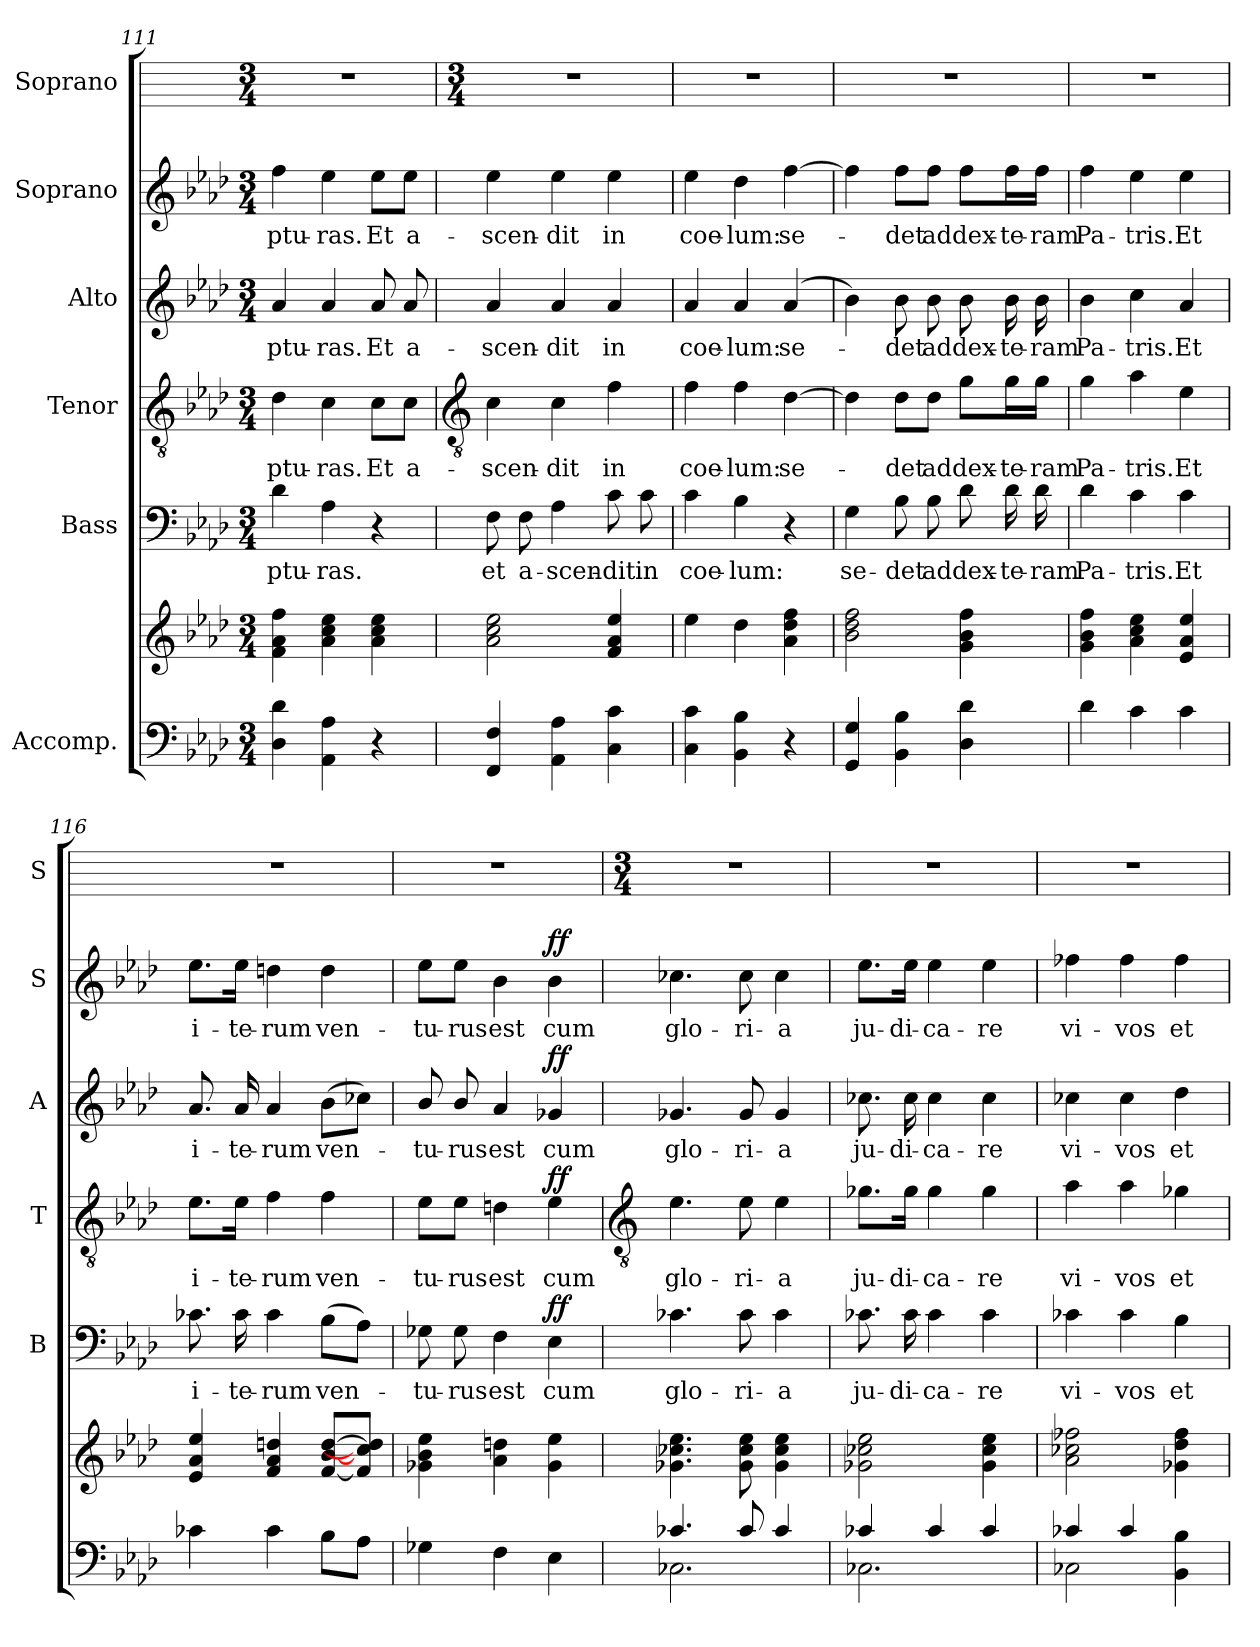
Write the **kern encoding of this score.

**kern	**kern	**kern	**text	**dynam	**kern	**text	**dynam	**kern	**text	**dynam	**kern	**text	**dynam	**kern
*part6	*part6	*part5	*part5	*part5	*part4	*part4	*part4	*part3	*part3	*part3	*part2	*part2	*part2	*part1
*staff7	*staff6	*staff5	*staff5	*staff5	*staff4	*staff4	*staff4	*staff3	*staff3	*staff3	*staff2	*staff2	*staff2	*staff1
*I"Accomp.	*	*I"Bass	*	*	*I"Tenor	*	*	*I"Alto	*	*	*I"Soprano	*	*	*I"Soprano
*	*	*I'B	*	*	*I'T	*	*	*I'A	*	*	*I'S	*	*	*I'S
*clefF4	*clefG2	*clefF4	*	*	*clefGv2	*	*	*clefG2	*	*	*clefG2	*	*	*
*k[b-e-a-d-]	*k[b-e-a-d-]	*k[b-e-a-d-]	*	*	*k[b-e-a-d-]	*	*	*k[b-e-a-d-]	*	*	*k[b-e-a-d-]	*	*	*
*A-:	*A-:	*A-:	*	*	*A-:	*	*	*A-:	*	*	*A-:	*	*	*
*M3/4	*M3/4	*M3/4	*	*	*M3/4	*	*	*M3/4	*	*	*M3/4	*	*	*M3/4
=111	=111	=111	=111	=111	=111	=111	=111	=111	=111	=111	=111	=111	=111	=111
*^	*	*	*	*	*	*	*	*	*	*	*	*	*	*
!	!	!	!	!LO:LY:b	!	!	!LO:LY:b	!	!	!LO:LY:b	!	!	!LO:LY:b	!	!
4D- 4d-	2ryy	4f 4a- 4ff	4d-	-ptu-	.	4d-	-ptu-	.	4a-	-ptu-	.	4ff	-ptu-	.	2.r
!	!	!	!	!LO:LY:b	!	!	!LO:LY:b	!	!	!LO:LY:b	!	!	!LO:LY:b	!	!
4AA- 4A-	.	4a- 4cc 4ee-	4A-	-ras.	.	4c	-ras.	.	4a-	-ras.	.	4ee-	-ras.	.	.
!	!	!	!	!	!	!	!LO:LY:b	!	!	!LO:LY:b	!	!	!LO:LY:b	!	!
4r	4ryy	4a- 4cc 4ee-	4r	.	.	8c\L	Et	.	8a-	Et	.	8ee-\L	Et	.	.
!	!	!	!	!	!	!	!LO:LY:b	!	!	!LO:LY:b	!	!	!LO:LY:b	!	!
.	.	.	.	.	.	8c\J	a-	.	8a-	a-	.	8ee-\J	a-	.	.
*v	*v	*	*	*	*	*	*	*	*	*	*	*	*	*	*
!!LO:LB:g=z
=112	=112	=112	=112	=112	=112	=112	=112	=112	=112	=112	=112	=112	=112	=112
*	*	*	*	*	*clefGv2	*	*	*	*	*	*	*	*	*
*	*	*	*	*	*	*	*	*	*	*	*	*	*	*M3/4
!	!	!	!LO:LY:b	!	!	!LO:LY:b	!	!	!LO:LY:b	!	!	!LO:LY:b	!	!
4FF 4F	2a- 2cc 2ee-	8F	et	.	4c	-scen-	.	4a-	-scen-	.	4ee-	-scen-	.	2.r
!	!	!	!LO:LY:b	!	!	!	!	!	!	!	!	!	!	!
.	.	8F	a-	.	.	.	.	.	.	.	.	.	.	.
!	!	!	!LO:LY:b	!	!	!LO:LY:b	!	!	!LO:LY:b	!	!	!LO:LY:b	!	!
4AA- 4A-	.	4A-	-scen-	.	4c	-dit	.	4a-	-dit	.	4ee-	-dit	.	.
!	!	!	!LO:LY:b	!	!	!LO:LY:b	!	!	!LO:LY:b	!	!	!LO:LY:b	!	!
4C 4c	4f 4a- 4ee-	8c	-dit	.	4f	in	.	4a-	in	.	4ee-	in	.	.
!	!	!	!LO:LY:b	!	!	!	!	!	!	!	!	!	!	!
.	.	8c	in	.	.	.	.	.	.	.	.	.	.	.
=113	=113	=113	=113	=113	=113	=113	=113	=113	=113	=113	=113	=113	=113	=113
!	!	!	!LO:LY:b	!	!	!LO:LY:b	!	!	!LO:LY:b	!	!	!LO:LY:b	!	!
4C 4c	4ee-	4c	coe-	.	4f	coe-	.	4a-	coe-	.	4ee-	coe-	.	2.r
!	!	!	!LO:LY:b	!	!	!LO:LY:b	!	!	!LO:LY:b	!	!	!LO:LY:b	!	!
4BB- 4B-	4dd-	4B-	-lum:	.	4f	-lum:	.	4a-	-lum:	.	4dd-	-lum:	.	.
!	!	!	!	!	!	!LO:LY:b	!	!	!LO:LY:b	!	!	!LO:LY:b	!	!
4r	4a- 4dd- 4ff	4r	.	.	[4d-	se-	.	(<4a-	se-	.	[4ff	se-	.	.
=114	=114	=114	=114	=114	=114	=114	=114	=114	=114	=114	=114	=114	=114	=114
!	!	!	!LO:LY:b	!	!	!	!	!	!	!	!	!	!	!
4GG 4G	2b- 2dd- 2ff	4G	se-	.	4d-]	.	.	4b-)	.	.	4ff]	.	.	2.r
!	!	!	!LO:LY:b	!	!	!LO:LY:b	!	!	!LO:LY:b	!	!	!LO:LY:b	!	!
4BB- 4B-	.	8B-	-det	.	8d-\L	det	.	8b-	det	.	8ff\L	det	.	.
!	!	!	!LO:LY:b	!	!	!LO:LY:b	!	!	!LO:LY:b	!	!	!LO:LY:b	!	!
.	.	8B-	ad	.	8d-\J	ad	.	8b-	ad	.	8ff\J	ad	.	.
!	!	!	!LO:LY:b	!	!	!LO:LY:b	!	!	!LO:LY:b	!	!	!LO:LY:b	!	!
4D- 4d-	4g 4b- 4ff	8d-	dex-	.	8g\L	dex-	.	8b-	dex-	.	8ff\L	dex-	.	.
!	!	!	!LO:LY:b	!	!	!LO:LY:b	!	!	!LO:LY:b	!	!	!LO:LY:b	!	!
.	.	16d-	-te-	.	16g\L	-te-	.	16b-	-te-	.	16ff\L	-te-	.	.
!	!	!	!LO:LY:b	!	!	!LO:LY:b	!	!	!LO:LY:b	!	!	!LO:LY:b	!	!
.	.	16d-	-ram	.	16g\JJ	-ram	.	16b-	-ram	.	16ff\JJ	-ram	.	.
=115	=115	=115	=115	=115	=115	=115	=115	=115	=115	=115	=115	=115	=115	=115
!	!	!	!LO:LY:b	!	!	!LO:LY:b	!	!	!LO:LY:b	!	!	!LO:LY:b	!	!
4d-	4g 4b- 4ff	4d-	Pa-	.	4g	Pa-	.	4b-	Pa-	.	4ff	Pa-	.	2.r
!	!	!	!LO:LY:b	!	!	!LO:LY:b	!	!	!LO:LY:b	!	!	!LO:LY:b	!	!
4c	4a- 4cc 4ee-	4c	-tris.	.	4a-	-tris.	.	4cc	-tris.	.	4ee-	-tris.	.	.
!	!	!	!LO:LY:b	!	!	!LO:LY:b	!	!	!LO:LY:b	!	!	!LO:LY:b	!	!
4c	4e- 4a- 4ee-	4c	Et	.	4e-	Et	.	4a-	Et	.	4ee-	Et	.	.
=116	=116	=116	=116	=116	=116	=116	=116	=116	=116	=116	=116	=116	=116	=116
!	!	!	!LO:LY:b	!	!	!LO:LY:b	!	!	!LO:LY:b	!	!	!LO:LY:b	!	!
4c-X	4e- 4a- 4ee-	8.c-X	i-	.	8.e-\L	i-	.	8.a-	i-	.	8.ee-\L	i-	.	2.r
!	!	!	!LO:LY:b	!	!	!LO:LY:b	!	!	!LO:LY:b	!	!	!LO:LY:b	!	!
.	.	16c-	-te-	.	16e-\Jk	-te-	.	16a-	-te-	.	16ee-\Jk	-te-	.	.
!	!	!	!LO:LY:b	!	!	!LO:LY:b	!	!	!LO:LY:b	!	!	!LO:LY:b	!	!
4c-	4f 4a- 4ddn	4c-	-rum	.	4f	-rum	.	4a-	-rum	.	4ddn	-rum	.	.
!	!	!	!LO:LY:b	!	!	!LO:LY:b	!	!	!LO:LY:b	!	!	!LO:LY:b	!	!
8B-L	[8f [8b- [8ddL	(>8B-L	ven-	.	4f	ven-	.	(>8b-L	ven-	.	4dd	ven-	.	.
8A-J	8f] 8cc-] 8dd]J	8A-J)	.	.	.	.	.	8cc-XJ)	.	.	.	.	.	.
=117	=117	=117	=117	=117	=117	=117	=117	=117	=117	=117	=117	=117	=117	=117
!	!	!	!LO:LY:b	!	!	!LO:LY:b	!	!	!LO:LY:b	!	!	!LO:LY:b	!	!
4G-X	4g-X 4b- 4ee-	8G-X	tu-	.	8e-\L	-tu-	.	8b-/	tu-	.	8ee-\L	-tu-	.	2.r
!	!	!	!LO:LY:b	!	!	!LO:LY:b	!	!	!LO:LY:b	!	!	!LO:LY:b	!	!
.	.	8G-	-rus	.	8e-\J	-rus	.	8b-/	-rus	.	8ee-\J	-rus	.	.
!	!	!	!LO:LY:b	!	!	!LO:LY:b	!	!	!LO:LY:b	!	!	!LO:LY:b	!	!
4F	4a- 4ddn	4F	est	.	4dn	est	.	4a-	est	.	4b-	est	.	.
!	!	!	!LO:LY:b	!LO:DY:b	!	!LO:LY:b	!LO:DY:b	!	!LO:LY:b	!LO:DY:b	!	!LO:LY:b	!LO:DY:b	!
4E-	4g- 4ee-	4E-	cum	ff	4e-	cum	ff	4g-X	cum	ff	4b-	cum	ff	.
!!LO:LB:g=z
=118	=118	=118	=118	=118	=118	=118	=118	=118	=118	=118	=118	=118	=118	=118
*	*	*	*	*	*clefGv2	*	*	*	*	*	*	*	*	*
*	*	*	*	*	*	*	*	*	*	*	*	*	*	*M3/4
*^	*	*	*	*	*	*	*	*	*	*	*	*	*	*
!	!	!	!	!LO:LY:b	!	!	!LO:LY:b	!	!	!LO:LY:b	!	!	!LO:LY:b	!	!
4.c-X/	2.C-X\	4.g-X 4.cc-X 4.ee-	4.c-X	glo-	.	4.e-	glo-	.	4.g-X	glo-	.	4.cc-X	glo-	.	2.r
!	!	!	!	!LO:LY:b	!	!	!LO:LY:b	!	!	!LO:LY:b	!	!	!LO:LY:b	!	!
8c-/	.	8g- 8cc- 8ee-	8c-	-ri-	.	8e-	-ri-	.	8g-	-ri-	.	8cc-	-ri-	.	.
!	!	!	!	!LO:LY:b	!	!	!LO:LY:b	!	!	!LO:LY:b	!	!	!LO:LY:b	!	!
4c-/	.	4g- 4cc- 4ee-	4c-	-a	.	4e-	-a	.	4g-	-a	.	4cc-	-a	.	.
=119	=119	=119	=119	=119	=119	=119	=119	=119	=119	=119	=119	=119	=119	=119	=119
!	!	!	!	!LO:LY:b	!	!	!LO:LY:b	!	!	!LO:LY:b	!	!	!LO:LY:b	!	!
4c-X/	2.C-X\	2g-X 2cc-X 2ee-	8.c-X	ju-	.	8.g-X\L	ju-	.	8.cc-X	ju-	.	8.ee-\L	ju-	.	2.r
!	!	!	!	!LO:LY:b	!	!	!LO:LY:b	!	!	!LO:LY:b	!	!	!LO:LY:b	!	!
.	.	.	16c-	-di-	.	16g-\Jk	-di-	.	16cc-	-di-	.	16ee-\Jk	-di-	.	.
!	!	!	!	!LO:LY:b	!	!	!LO:LY:b	!	!	!LO:LY:b	!	!	!LO:LY:b	!	!
4c-/	.	.	4c-	-ca-	.	4g-	-ca-	.	4cc-	-ca-	.	4ee-	-ca-	.	.
!	!	!	!	!LO:LY:b	!	!	!LO:LY:b	!	!	!LO:LY:b	!	!	!LO:LY:b	!	!
4c-/	.	4g- 4cc- 4ee-	4c-	-re	.	4g-	-re	.	4cc-	-re	.	4ee-	-re	.	.
=120	=120	=120	=120	=120	=120	=120	=120	=120	=120	=120	=120	=120	=120	=120	=120
!	!	!	!	!LO:LY:b	!	!	!LO:LY:b	!	!	!LO:LY:b	!	!	!LO:LY:b	!	!
4c-X/	2C-X\	2a- 2cc-X 2ff-X	4c-X	vi-	.	4a-	vi-	.	4cc-X	vi-	.	4ff-X	vi-	.	2.r
!	!	!	!	!LO:LY:b	!	!	!LO:LY:b	!	!	!LO:LY:b	!	!	!LO:LY:b	!	!
4c-/	.	.	4c-	-vos	.	4a-	-vos	.	4cc-	-vos	.	4ff-	-vos	.	.
!	!	!	!	!LO:LY:b	!	!	!LO:LY:b	!	!	!LO:LY:b	!	!	!LO:LY:b	!	!
4ryy	4BB-\ 4B-\	4g-X 4dd- 4ff-	4B-	et	.	4g-X	et	.	4dd-	et	.	4ff-	et	.	.
*v	*v	*	*	*	*	*	*	*	*	*	*	*	*	*	*
=	=	=	=	=	=	=	=	=	=	=	=	=	=	=
*-	*-	*-	*-	*-	*-	*-	*-	*-	*-	*-	*-	*-	*-	*-
